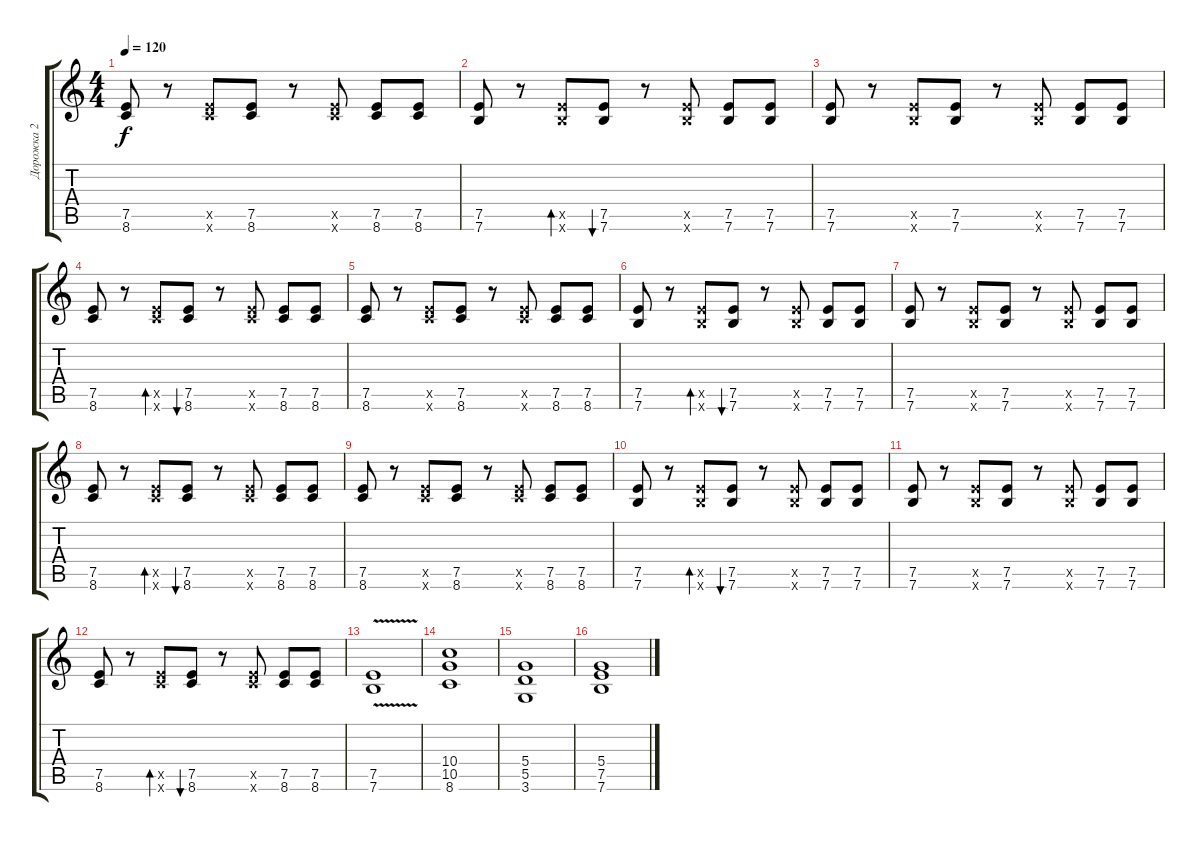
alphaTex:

\track ("Дорожка 2" "Дорожка 2") {instrument distortionguitar}
\staff {score tabs}
\tuning (E4 B3 G3 D3 A2 E2) {hide}
\ts (4 4)
\tempo 120
\clef g2
\ks c
(7.5 8.6).8{dy f} r.8 (7.5{x} 8.6{x}).8 (7.5 8.6).8 r.8 (7.5{x} 8.6{x}).8 (7.5 8.6).8 (7.5 8.6).8 |
(7.5 7.6).8 r.8 (7.5{x} 7.6{x}).8{bd 60} (7.5 7.6).8{bu 60} r.8 (7.5{x} 7.6{x}).8 (7.5 7.6).8 (7.5 7.6).8 |
(7.5 7.6).8 r.8 (7.5{x} 7.6{x}).8 (7.5 7.6).8 r.8 (7.5{x} 7.6{x}).8 (7.5 7.6).8 (7.5 7.6).8 |
(7.5 8.6).8 r.8 (7.5{x} 8.6{x}).8{bd 60} (7.5 8.6).8{bu 60} r.8 (7.5{x} 8.6{x}).8 (7.5 8.6).8 (7.5 8.6).8 |
(7.5 8.6).8 r.8 (7.5{x} 8.6{x}).8 (7.5 8.6).8 r.8 (7.5{x} 8.6{x}).8 (7.5 8.6).8 (7.5 8.6).8 |
(7.5 7.6).8 r.8 (7.5{x} 7.6{x}).8{bd 60} (7.5 7.6).8{bu 60} r.8 (7.5{x} 7.6{x}).8 (7.5 7.6).8 (7.5 7.6).8 |
(7.5 7.6).8 r.8 (7.5{x} 7.6{x}).8 (7.5 7.6).8 r.8 (7.5{x} 7.6{x}).8 (7.5 7.6).8 (7.5 7.6).8 |
(7.5 8.6).8 r.8 (7.5{x} 8.6{x}).8{bd 60} (7.5 8.6).8{bu 60} r.8 (7.5{x} 8.6{x}).8 (7.5 8.6).8 (7.5 8.6).8 |
(7.5 8.6).8 r.8 (7.5{x} 8.6{x}).8 (7.5 8.6).8 r.8 (7.5{x} 8.6{x}).8 (7.5 8.6).8 (7.5 8.6).8 |
(7.5 7.6).8 r.8 (7.5{x} 7.6{x}).8{bd 60} (7.5 7.6).8{bu 60} r.8 (7.5{x} 7.6{x}).8 (7.5 7.6).8 (7.5 7.6).8 |
(7.5 7.6).8 r.8 (7.5{x} 7.6{x}).8 (7.5 7.6).8 r.8 (7.5{x} 7.6{x}).8 (7.5 7.6).8 (7.5 7.6).8 |
(7.5 8.6).8 r.8 (7.5{x} 8.6{x}).8{bd 60} (7.5 8.6).8{bu 60} r.8 (7.5{x} 8.6{x}).8 (7.5 8.6).8 (7.5 8.6).8 |
(7.5 7.6{v}).1 |
(10.4 10.5 8.6).1 |
(5.4 5.5 3.6).1 |
(5.4 7.5 7.6).1
